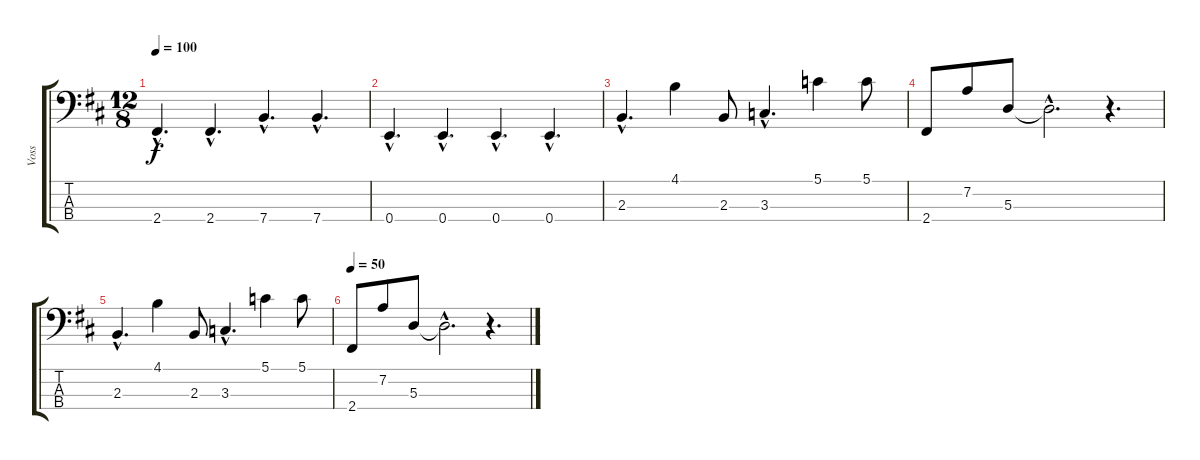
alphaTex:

\track ("Voss" "Voss") {instrument electricbassfinger}
\staff {score tabs}
\tuning (G2 D2 A1 E1) {hide}
\ts (12 8)
\tempo 100
\clef f4
\ks d
2.4{hac}.4{d dy f} 2.4{hac}.4{d} 7.4{hac}.4{d} 7.4{hac}.4{d} |
0.4{hac}.4{d} 0.4{hac}.4{d} 0.4{hac}.4{d} 0.4{hac}.4{d} |
2.3{hac}.4{d} 4.1.4 2.3.8 3.3{hac}.4{d} 5.1.4 5.1.8 |
2.4.8 7.2.8 5.3.8 5.3{hac t}.2{d} r.4{d} |
2.3{hac}.4{d} 4.1.4 2.3.8 3.3{hac}.4{d} 5.1.4 5.1.8 |
\tempo 50
2.4.8 7.2.8 5.3.8 5.3{hac t}.2{d} r.4{d}
